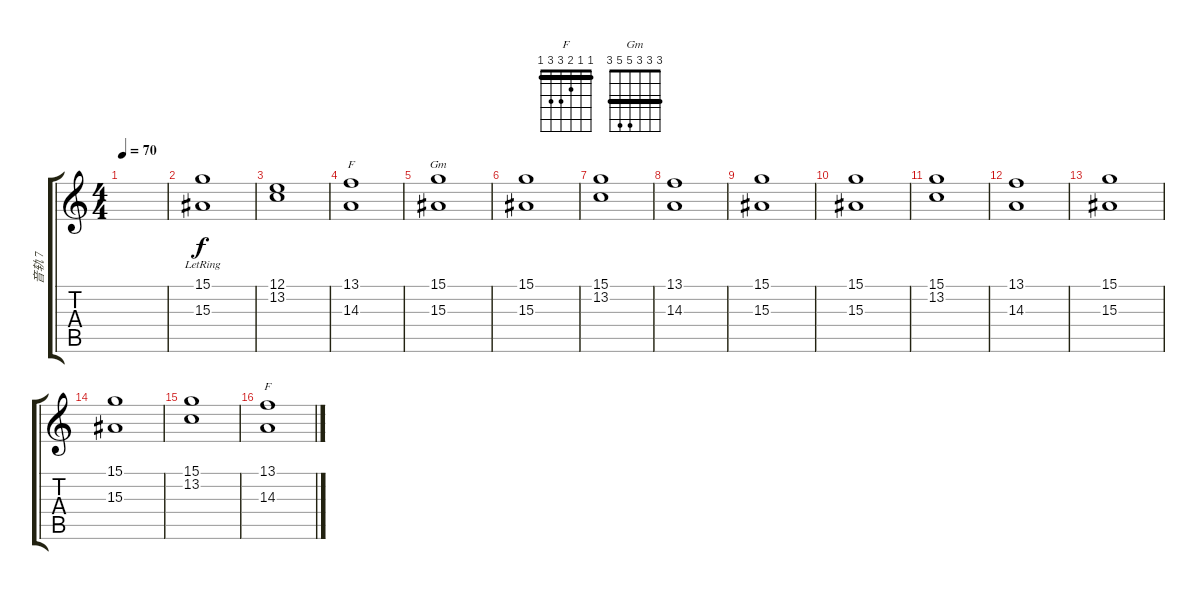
\track ("音轨 7" "音轨 7") {instrument stringensemble2}
\staff {score tabs}
\tuning (E4 B3 G3 D3 A2 E2) {hide}
\chord ("F" 1 1 2 3 0 1) {barre 1}
\chord ("Gm" 3 3 3 5 5 3) {barre 3}
\chord ("F" 1 1 2 3 3 1) {barre 1}
\ts (4 4)
\tempo 70
\clef g2
\ks c
|
(15.1{lr} 15.3{lr}).1 |
(12.1 13.2).1 |
(13.1 14.3).1{ch "F"} |
(15.1 15.3).1{ch "Gm"} |
(15.1 15.3).1 |
(15.1 13.2).1 |
(13.1 14.3).1 |
(15.1 15.3).1 |
(15.1 15.3).1 |
(15.1 13.2).1 |
(13.1 14.3).1 |
(15.1 15.3).1 |
(15.1 15.3).1 |
(15.1 13.2).1 |
(13.1 14.3).1{ch "F"}
